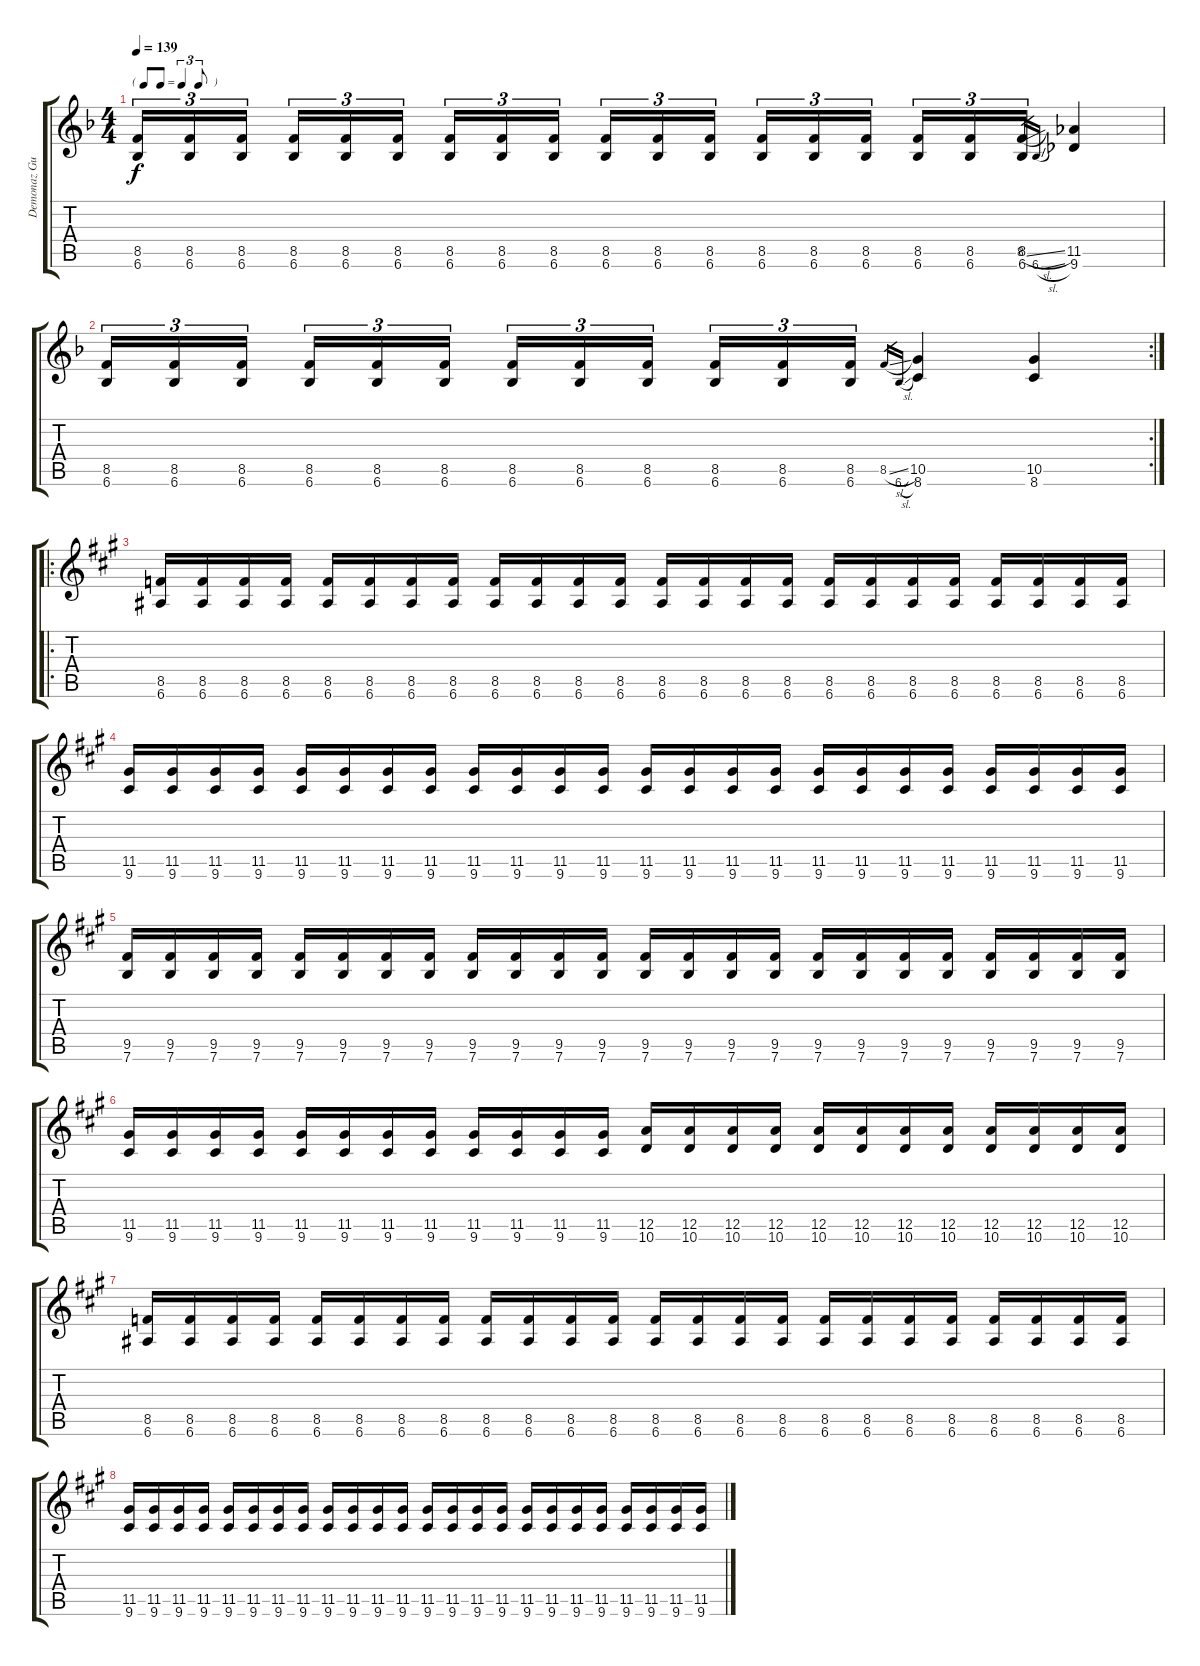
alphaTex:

\track ("Demonaz Guitar 2" "Demonaz Gu") {instrument overdrivenguitar}
\staff {score tabs}
\tuning (E4 B3 G3 D3 A2 E2) {hide}
\ts (4 4)
\tf triplet8th
\tempo 139
\clef g2
\ks f
(8.5 6.6).16{tu (3 2) dy f} (8.5 6.6).16{tu (3 2)} (8.5 6.6).16{tu (3 2) beam splitsecondary} (8.5 6.6).16{tu (3 2)} (8.5 6.6).16{tu (3 2)} (8.5 6.6).16{tu (3 2)} (8.5 6.6).16{tu (3 2)} (8.5 6.6).16{tu (3 2)} (8.5 6.6).16{tu (3 2) beam splitsecondary} (8.5 6.6).16{tu (3 2)} (8.5 6.6).16{tu (3 2)} (8.5 6.6).16{tu (3 2)} (8.5 6.6).16{tu (3 2)} (8.5 6.6).16{tu (3 2)} (8.5 6.6).16{tu (3 2) beam splitsecondary} (8.5 6.6).16{tu (3 2)} (8.5 6.6).16{tu (3 2)} (8.5 6.6).16{tu (3 2)} 8.5{sl}.16{gr} 6.6{sl}.16{gr} (11.5 9.6).4 |
\rc 2
(8.5 6.6).16{tu (3 2)} (8.5 6.6).16{tu (3 2)} (8.5 6.6).16{tu (3 2) beam splitsecondary} (8.5 6.6).16{tu (3 2)} (8.5 6.6).16{tu (3 2)} (8.5 6.6).16{tu (3 2)} (8.5 6.6).16{tu (3 2)} (8.5 6.6).16{tu (3 2)} (8.5 6.6).16{tu (3 2) beam splitsecondary} (8.5 6.6).16{tu (3 2)} (8.5 6.6).16{tu (3 2)} (8.5 6.6).16{tu (3 2)} 8.5{sl}.16{gr} 6.6{sl}.16{gr} (10.5 8.6).4 (10.5 8.6).4 |
\ro
\ks a
(8.5 6.6).16 (8.5 6.6).16 (8.5 6.6).16 (8.5 6.6).16 (8.5 6.6).16 (8.5 6.6).16 (8.5 6.6).16 (8.5 6.6).16 (8.5 6.6).16 (8.5 6.6).16 (8.5 6.6).16 (8.5 6.6).16 (8.5 6.6).16 (8.5 6.6).16 (8.5 6.6).16 (8.5 6.6).16 (8.5 6.6).16 (8.5 6.6).16 (8.5 6.6).16 (8.5 6.6).16 (8.5 6.6).16 (8.5 6.6).16 (8.5 6.6).16 (8.5 6.6).16 |
(11.5 9.6).16 (11.5 9.6).16 (11.5 9.6).16 (11.5 9.6).16 (11.5 9.6).16 (11.5 9.6).16 (11.5 9.6).16 (11.5 9.6).16 (11.5 9.6).16 (11.5 9.6).16 (11.5 9.6).16 (11.5 9.6).16 (11.5 9.6).16 (11.5 9.6).16 (11.5 9.6).16 (11.5 9.6).16 (11.5 9.6).16 (11.5 9.6).16 (11.5 9.6).16 (11.5 9.6).16 (11.5 9.6).16 (11.5 9.6).16 (11.5 9.6).16 (11.5 9.6).16 |
(9.5 7.6).16 (9.5 7.6).16 (9.5 7.6).16 (9.5 7.6).16 (9.5 7.6).16 (9.5 7.6).16 (9.5 7.6).16 (9.5 7.6).16 (9.5 7.6).16 (9.5 7.6).16 (9.5 7.6).16 (9.5 7.6).16 (9.5 7.6).16 (9.5 7.6).16 (9.5 7.6).16 (9.5 7.6).16 (9.5 7.6).16 (9.5 7.6).16 (9.5 7.6).16 (9.5 7.6).16 (9.5 7.6).16 (9.5 7.6).16 (9.5 7.6).16 (9.5 7.6).16 |
(11.5 9.6).16 (11.5 9.6).16 (11.5 9.6).16 (11.5 9.6).16 (11.5 9.6).16 (11.5 9.6).16 (11.5 9.6).16 (11.5 9.6).16 (11.5 9.6).16 (11.5 9.6).16 (11.5 9.6).16 (11.5 9.6).16 (12.5 10.6).16 (12.5 10.6).16 (12.5 10.6).16 (12.5 10.6).16 (12.5 10.6).16 (12.5 10.6).16 (12.5 10.6).16 (12.5 10.6).16 (12.5 10.6).16 (12.5 10.6).16 (12.5 10.6).16 (12.5 10.6).16 |
(8.5 6.6).16 (8.5 6.6).16 (8.5 6.6).16 (8.5 6.6).16 (8.5 6.6).16 (8.5 6.6).16 (8.5 6.6).16 (8.5 6.6).16 (8.5 6.6).16 (8.5 6.6).16 (8.5 6.6).16 (8.5 6.6).16 (8.5 6.6).16 (8.5 6.6).16 (8.5 6.6).16 (8.5 6.6).16 (8.5 6.6).16 (8.5 6.6).16 (8.5 6.6).16 (8.5 6.6).16 (8.5 6.6).16 (8.5 6.6).16 (8.5 6.6).16 (8.5 6.6).16 |
(11.5 9.6).16 (11.5 9.6).16 (11.5 9.6).16 (11.5 9.6).16 (11.5 9.6).16 (11.5 9.6).16 (11.5 9.6).16 (11.5 9.6).16 (11.5 9.6).16 (11.5 9.6).16 (11.5 9.6).16 (11.5 9.6).16 (11.5 9.6).16 (11.5 9.6).16 (11.5 9.6).16 (11.5 9.6).16 (11.5 9.6).16 (11.5 9.6).16 (11.5 9.6).16 (11.5 9.6).16 (11.5 9.6).16 (11.5 9.6).16 (11.5 9.6).16 (11.5 9.6).16
